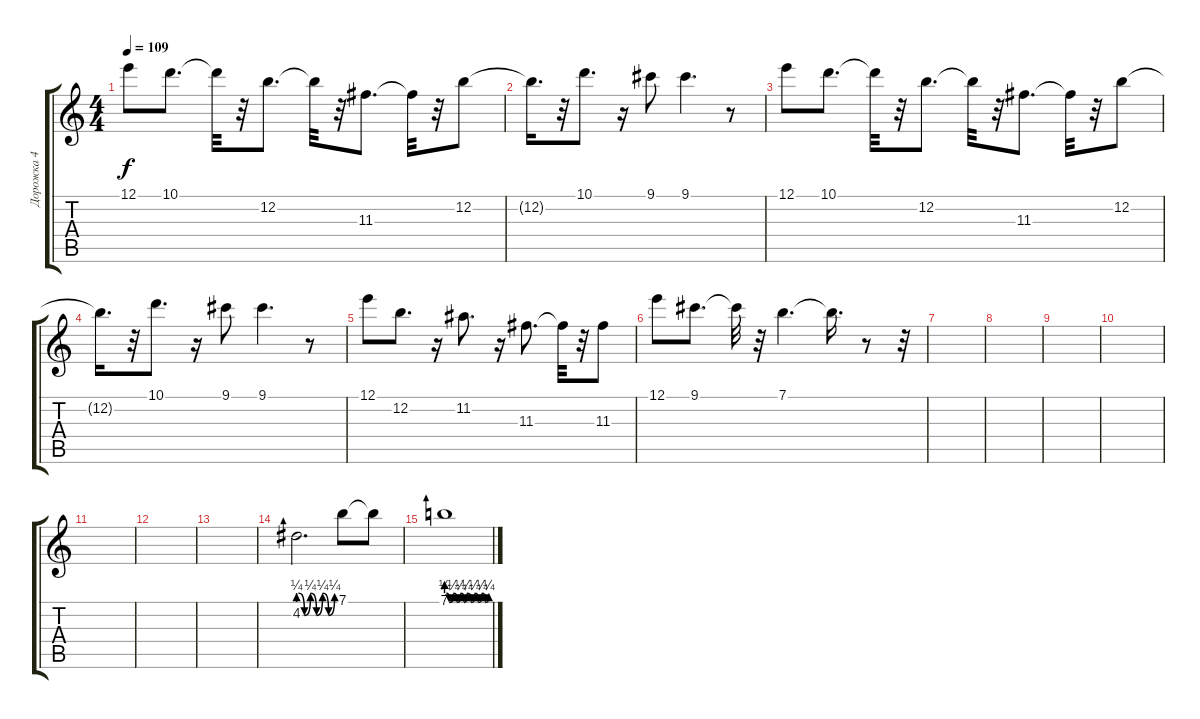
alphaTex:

\track ("Дорожка 4" "Дорожка 4") {instrument distortionguitar}
\staff {score tabs}
\tuning (E4 B3 G3 D3 A2 E2) {hide}
\ts (4 4)
\tempo 109
\clef g2
\ks c
12.1.8{dy f} 10.1.8{d} 10.1{t}.32 r.32 12.2.8{d} 12.2{t}.32 r.32 11.3.8{d} 11.3{t}.32 r.32 12.2.8 |
12.2{t}.16{d} r.32 10.1.8{d} r.16 9.1.8 9.1.4{d} r.8 |
12.1.8 10.1.8{d} 10.1{t}.32 r.32 12.2.8{d} 12.2{t}.32 r.32 11.3.8{d} 11.3{t}.32 r.32 12.2.8 |
12.2{t}.16{d} r.32 10.1.8{d} r.16 9.1.8 9.1.4{d} r.8 |
12.1.8 12.2.8{d} r.16 11.2.8{d} r.16 11.3.8{d} 11.3{t}.32 r.32 11.3.8 |
12.1.8 9.1.8{d} 9.1{t}.32 r.32 7.1.4{d} 7.1{t}.16{d} r.8 r.32 |
|
|
|
|
|
|
|
4.2{be (custom 0 1 10 0 20 1 30 0 40 1 50 0 60 1)}.2{d} 7.1.8 7.1{t}.8 |
7.1{be (custom 0 1 4 0 10 1 15 0 20 1 25 0 29 1 35 0 40 1 45 0 50 1 55 0 60 1)}.1
